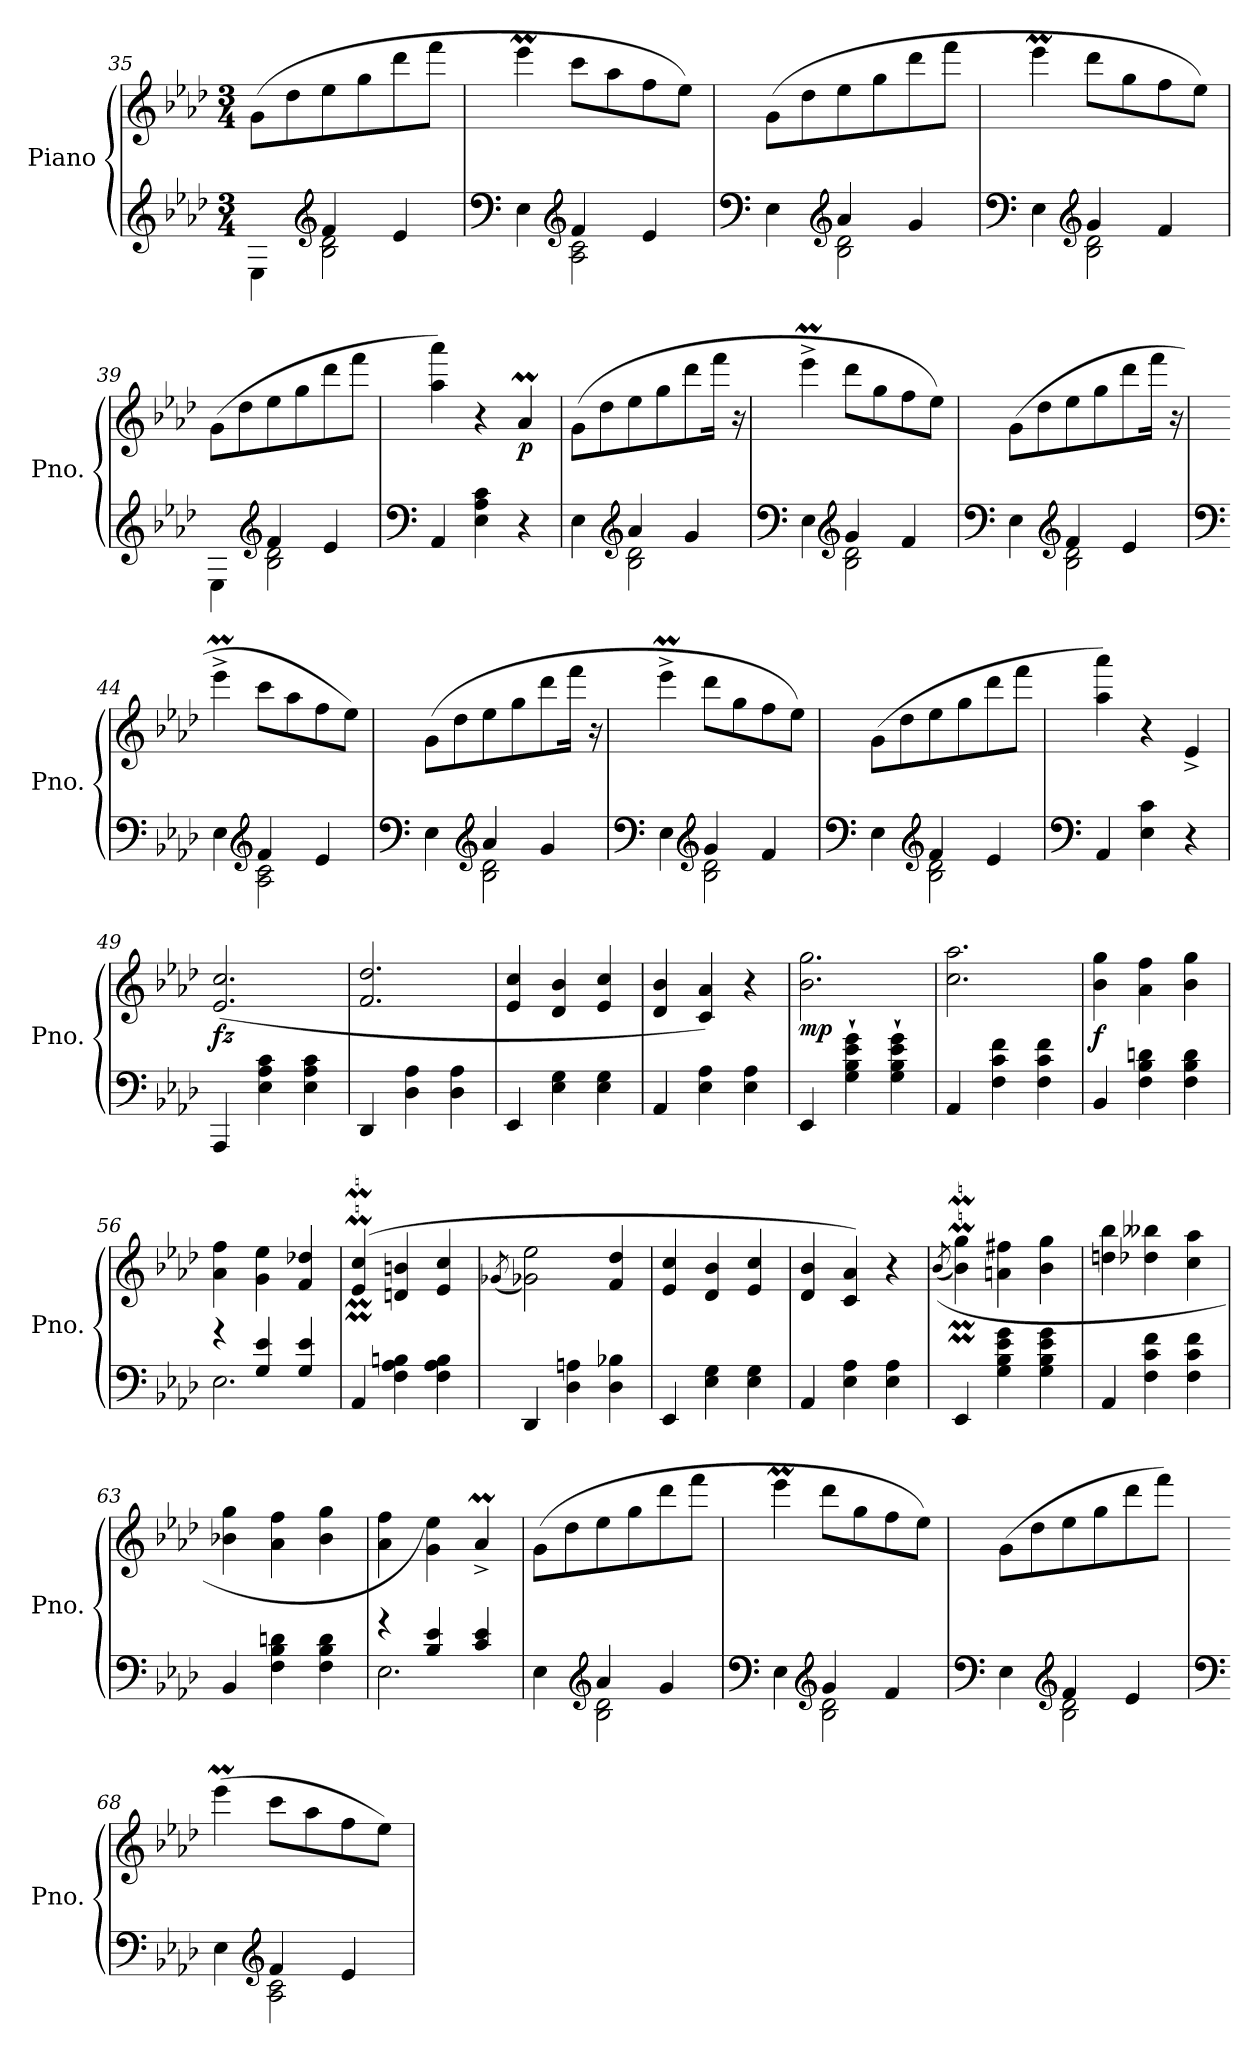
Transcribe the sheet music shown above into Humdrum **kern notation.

**kern	**kern	**dynam
*part1	*part1	*part1
*staff2	*staff1	*staff1/2
*I"Piano	*	*
*I'Pno.	*	*
*clefG2	*clefG2	*
*k[b-e-a-d-]	*k[b-e-a-d-]	*
*M3/4	*M3/4	*
=35	=35	=35
*^	*	*
4E-\	4ryy	(>8g\L	.
.	.	8dd-\	.
*clefG2	*	*	*
4f/	2B-\ 2d-\	8ee-\	.
.	.	8gg\	.
4e-/	.	8ddd-\	.
.	.	8fff\J	.
=36	=36	=36	=36
*clefF4	*	*	*
4E-\	4ryy	4eee-M\	.
*clefG2	*	*	*
4f/	2A-\ 2c\	8ccc\L	.
.	.	8aa-\	.
4e-/	.	8ff\	.
.	.	8ee-\J)	.
!!LO:PB:g=z
=37	=37	=37	=37
*clefF4	*	*	*
4E-\	4ryy	(>8g\L	.
.	.	8dd-\	.
*clefG2	*	*	*
4a-/	2B-\ 2d-\	8ee-\	.
.	.	8gg\	.
4g/	.	8ddd-\	.
.	.	8fff\J	.
=38	=38	=38	=38
*clefF4	*	*	*
4E-\	4ryy	4eee-M\	.
*clefG2	*	*	*
4g/	2B-\ 2d-\	8ddd-\L	.
.	.	8gg\	.
4f/	.	8ff\	.
.	.	8ee-\J)	.
=39	=39	=39	=39
4E-\	4ryy	(>8g\L	.
.	.	8dd-\	.
*clefG2	*	*	*
4f/	2B-\ 2d-\	8ee-\	.
.	.	8gg\	.
4e-/	.	8ddd-\	.
.	.	8fff\J	.
*v	*v	*	*
=40	=40	=40
*clefF4	*	*
4AA-/	4aa-\ 4aaa-\)	.
4E-\ 4A-\ 4c\	4r	.
!	!	!LO:DY:b
4r	4a-M/	p
=41	=41	=41
*^	*	*
4E-\	4ryy	(>8g\L	.
.	.	8dd-\	.
*clefG2	*	*	*
4a-/	2B-\ 2d-\	8ee-\	.
.	.	8gg\	.
4g/	.	8ddd-\	.
.	.	16fff\Jk	.
.	.	16r	.
=42	=42	=42	=42
*clefF4	*	*	*
4E-\	4ryy	4eee-M^\	.
*clefG2	*	*	*
4g/	2B-\ 2d-\	8ddd-\L	.
.	.	8gg\	.
4f/	.	8ff\	.
.	.	8ee-\J)	.
!!LO:LB:g=z
=43	=43	=43	=43
*clefF4	*	*	*
4E-\	4ryy	(>8g\L	.
.	.	8dd-\	.
*clefG2	*	*	*
4f/	2B-\ 2d-\	8ee-\	.
.	.	8gg\	.
4e-/	.	8ddd-\	.
.	.	16fff\Jk	.
.	.	16r	.
=44	=44	=44	=44
*clefF4	*	*	*
4E-\	4ryy	4eee-M^\	.
*clefG2	*	*	*
4f/	2A-\ 2c\	8ccc\L	.
.	.	8aa-\	.
4e-/	.	8ff\	.
.	.	8ee-\J)	.
=45	=45	=45	=45
*clefF4	*	*	*
4E-\	4ryy	(>8g\L	.
.	.	8dd-\	.
*clefG2	*	*	*
4a-/	2B-\ 2d-\	8ee-\	.
.	.	8gg\	.
4g/	.	8ddd-\	.
.	.	16fff\Jk	.
.	.	16r	.
=46	=46	=46	=46
*clefF4	*	*	*
4E-\	4ryy	4eee-M^\	.
*clefG2	*	*	*
4g/	2B-\ 2d-\	8ddd-\L	.
.	.	8gg\	.
4f/	.	8ff\	.
.	.	8ee-\J)	.
=47	=47	=47	=47
*clefF4	*	*	*
4E-\	4ryy	(>8g\L	.
.	.	8dd-\	.
*clefG2	*	*	*
4f/	2B-\ 2d-\	8ee-\	.
.	.	8gg\	.
4e-/	.	8ddd-\	.
.	.	8fff\J	.
*v	*v	*	*
=48	=48	=48
*clefF4	*	*
4AA-/	4aa-\ 4aaa-\)	.
4E-\ 4c\	4r	.
4r	4e-^/	.
=49	=49	=49
!	!	!LO:DY:b
4AAA-/	(<2.e-/ 2.cc/	fz
4E-\ 4A-\ 4c\	.	.
4E-\ 4A-\ 4c\	.	.
!!LO:LB:g=z
=50	=50	=50
4DD-/	2.f/ 2.dd-/	.
4D-\ 4A-\	.	.
4D-\ 4A-\	.	.
=51	=51	=51
4EE-/	4e-/ 4cc/	.
4E-\ 4G\	4d-/ 4b-/	.
4E-\ 4G\	4e-/ 4cc/	.
=52	=52	=52
4AA-/	4d-/ 4b-/	.
4E-\ 4A-\	4c/ 4a-/)	.
4E-\ 4A-\	4r	.
=53	=53	=53
!	!	!LO:DY:b
4EE-/	2.b-\ 2.gg\	mp
4G\` 4B-\` 4e-\` 4g\`	.	.
4G\` 4B-\` 4e-\` 4g\`	.	.
=54	=54	=54
4AA-/	2.cc\ 2.aa-\	.
4F\ 4c\ 4f\	.	.
4F\ 4c\ 4f\	.	.
=55	=55	=55
!	!	!LO:DY:b
4BB-/	4b-\ 4gg\	f
4F\ 4B-\ 4dn\	4a-\ 4ff\	.
4F\ 4B-\ 4d\	4b-\ 4gg\	.
=56	=56	=56
*^	*	*
2.E-\	4rg	4a-\ 4ff\	.
.	4G/ 4e-/	4g\ 4ee-\	.
.	4G/ 4e-/	4f/ 4dd-X/	.
*v	*v	*	*
=57	=57	=57
4AA-/	(<4e-/M 4cc/M	.
4F\ 4A-\ 4Bn\	4dn/ 4bn/	.
4F\ 4A-\ 4B\	4e-/ 4cc/	.
=58	=58	=58
.	(<8qg-X/	.
4DD-/	2g-\ 2ee-\)	.
4D-\ 4An\	.	.
4D-\ 4B-X\	4f/ 4dd-/	.
=59	=59	=59
4EE-/	4e-/ 4cc/	.
4E-\ 4G\	4d-/ 4b-/	.
4E-\ 4G\	4e-/ 4cc/	.
!!LO:LB:g=z
=60	=60	=60
4AA-/	4d-/ 4b-/	.
4E-\ 4A-\	4c/ 4a-/)	.
4E-\ 4A-\	4r	.
=61	=61	=61
.	(<(>8qb-/	.
4EE-/	4b-\M 4gg\M)	.
4G\ 4B-\ 4e-\ 4g\	4an\ 4ff#X\	.
4G\ 4B-\ 4e-\ 4g\	4b-\ 4gg\	.
=62	=62	=62
4AA-/	4ddn\ 4bb-\	.
4F\ 4c\ 4f\	4dd-X\ 4bb--X\	.
4F\ 4c\ 4f\	4cc\ 4aa-\	.
=63	=63	=63
4BB-/	4b-X\ 4gg\	.
4F\ 4B-\ 4dn\	4a-\ 4ff\	.
4F\ 4B-\ 4d\	4b-\ 4gg\	.
=64	=64	=64
*^	*	*
2.E-\	4rg	4a-\ 4ff\	.
.	4B-/ 4e-/	4g\ 4ee-\)	.
.	4c/ 4e-/	4a-M^/	.
=65	=65	=65	=65
4E-\	4ryy	(>8g\L	.
.	.	8dd-\	.
*clefG2	*	*	*
4a-/	2B-\ 2d-\	8ee-\	.
.	.	8gg\	.
4g/	.	8ddd-\	.
.	.	8fff\J	.
=66	=66	=66	=66
*clefF4	*	*	*
4E-\	4ryy	4eee-M\	.
*clefG2	*	*	*
4g/	2B-\ 2d-\	8ddd-\L	.
.	.	8gg\	.
4f/	.	8ff\	.
.	.	8ee-\J)	.
=67	=67	=67	=67
*clefF4	*	*	*
4E-\	4ryy	(>8g\L	.
.	.	8dd-\	.
*clefG2	*	*	*
4f/	2B-\ 2d-\	8ee-\	.
.	.	8gg\	.
4e-/	.	8ddd-\	.
.	.	8fff\J)	.
!!LO:LB:g=z
=68	=68	=68	=68
*clefF4	*	*	*
4E-\	4ryy	(>4eee-M\	.
*clefG2	*	*	*
4f/	2A-\ 2c\	8ccc\L	.
.	.	8aa-\	.
4e-/	.	8ff\	.
.	.	8ee-\J)	.
*v	*v	*	*
=	=	=
*-	*-	*-
